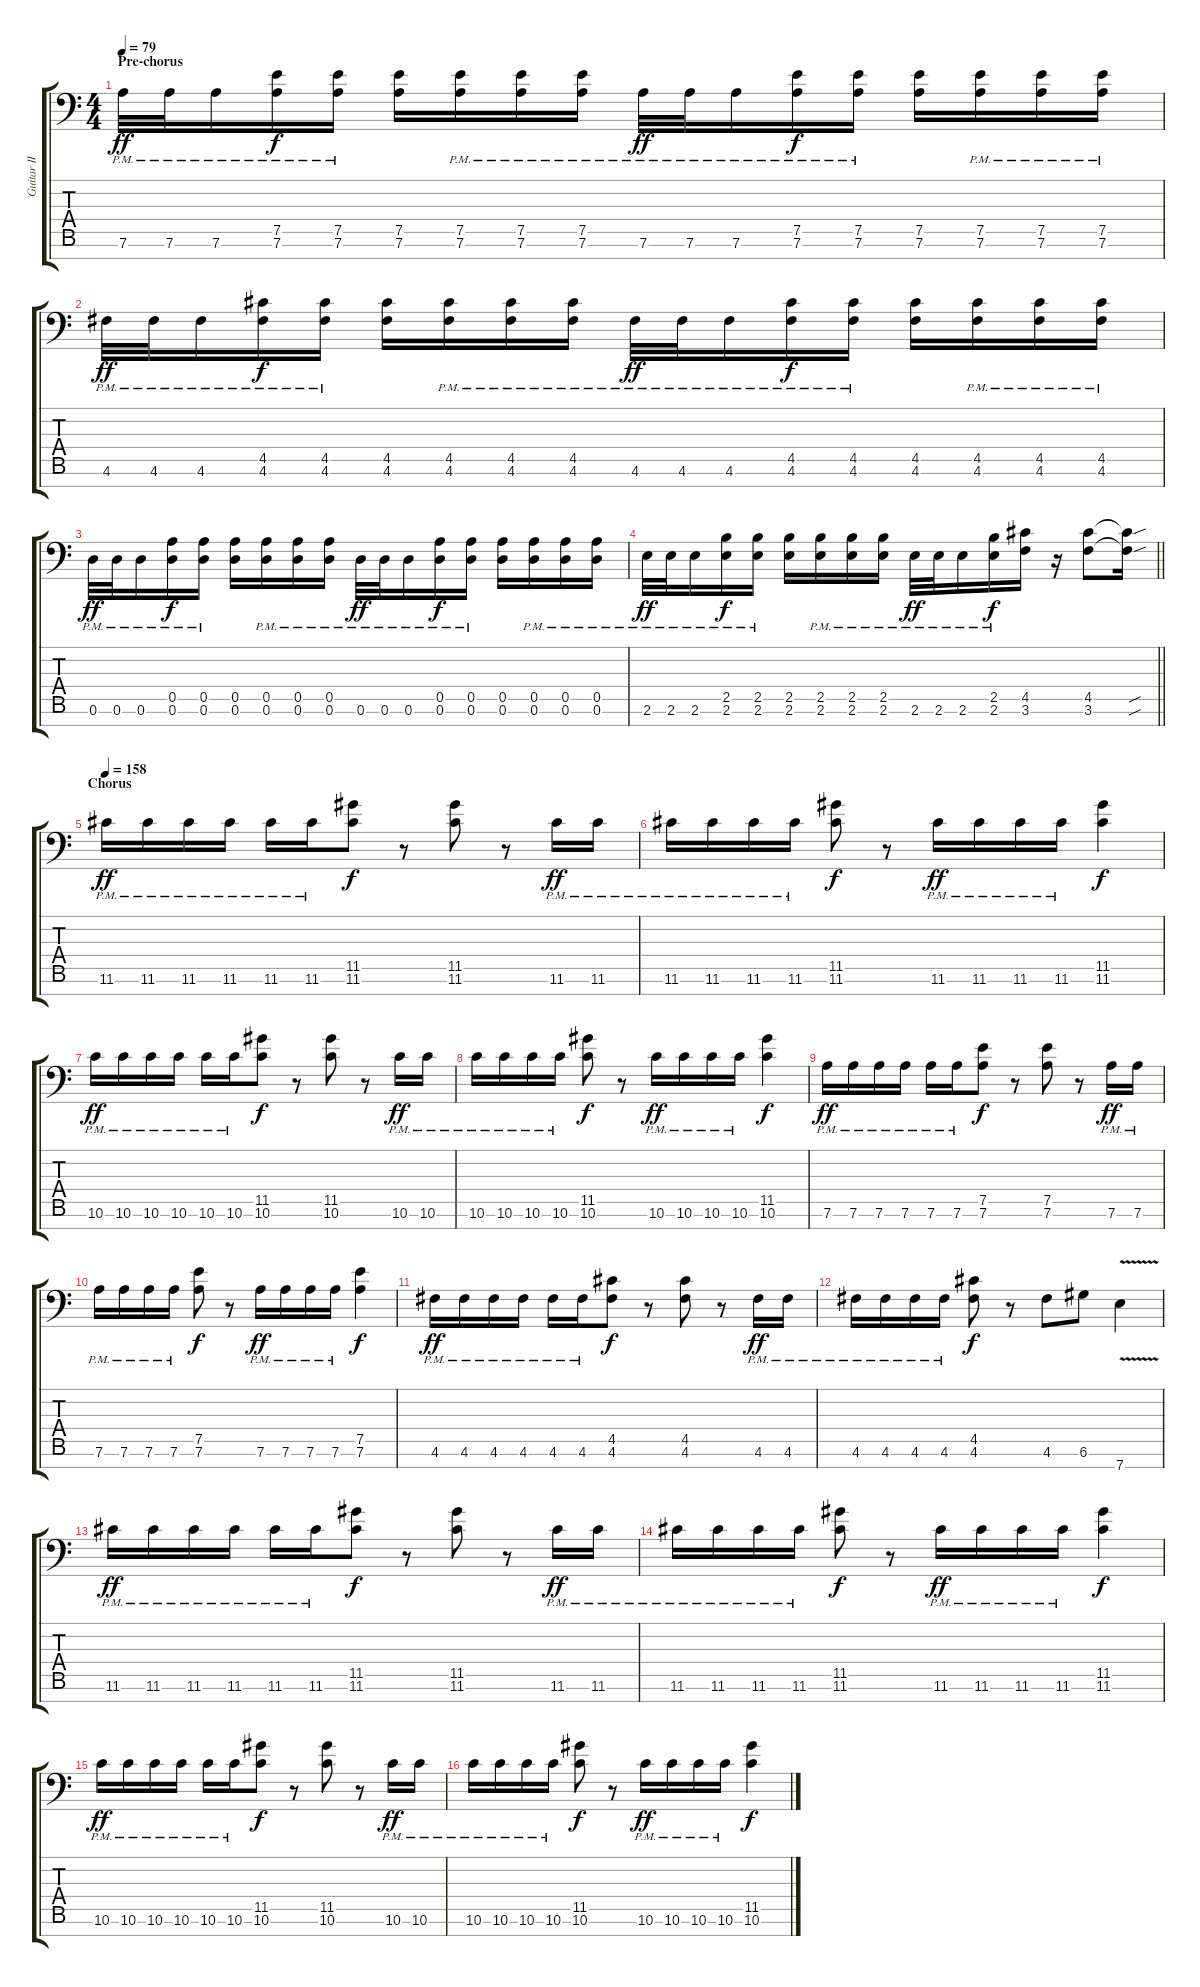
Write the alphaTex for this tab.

\track ("Guitar II" "Guitar II") {instrument distortionguitar}
\staff {score tabs}
\tuning (E4 B3 G3 D3 A2 D2 A1) {hide}
\ts (4 4)
\section ("" "Pre-chorus")
\tempo 79
\clef f4
\ks c
7.6{pm}.32{dy ff} 7.6{pm}.32 7.6{pm}.16 (7.5{pm} 7.6{pm}).16{dy f} (7.5{pm} 7.6{pm}).16 (7.5 7.6).16 (7.5{pm} 7.6{pm}).16 (7.5{pm} 7.6{pm}).16 (7.5{pm} 7.6{pm}).16 7.6{pm}.32{dy ff} 7.6{pm}.32 7.6{pm}.16 (7.5{pm} 7.6{pm}).16{dy f} (7.5{pm} 7.6{pm}).16 (7.5 7.6).16 (7.5{pm} 7.6{pm}).16 (7.5{pm} 7.6{pm}).16 (7.5{pm} 7.6{pm}).16 |
4.6{pm}.32{dy ff} 4.6{pm}.32 4.6{pm}.16 (4.5{pm} 4.6{pm}).16{dy f} (4.5{pm} 4.6{pm}).16 (4.5 4.6).16 (4.5{pm} 4.6{pm}).16 (4.5{pm} 4.6{pm}).16 (4.5{pm} 4.6{pm}).16 4.6{pm}.32{dy ff} 4.6{pm}.32 4.6{pm}.16 (4.5{pm} 4.6{pm}).16{dy f} (4.5{pm} 4.6{pm}).16 (4.5 4.6).16 (4.5{pm} 4.6{pm}).16 (4.5{pm} 4.6{pm}).16 (4.5{pm} 4.6{pm}).16 |
0.6{pm}.32{dy ff} 0.6{pm}.32 0.6{pm}.16 (0.5{pm} 0.6{pm}).16{dy f} (0.5{pm} 0.6{pm}).16 (0.5 0.6).16 (0.5{pm} 0.6{pm}).16 (0.5{pm} 0.6{pm}).16 (0.5{pm} 0.6{pm}).16 0.6{pm}.32{dy ff} 0.6{pm}.32 0.6{pm}.16 (0.5{pm} 0.6{pm}).16{dy f} (0.5{pm} 0.6{pm}).16 (0.5 0.6).16 (0.5{pm} 0.6{pm}).16 (0.5{pm} 0.6{pm}).16 (0.5{pm} 0.6{pm}).16 |
\barLineRight lightlight
2.6{pm}.32{dy ff} 2.6{pm}.32 2.6{pm}.16 (2.5{pm} 2.6{pm}).16{dy f} (2.5{pm} 2.6{pm}).16 (2.5 2.6).16 (2.5{pm} 2.6{pm}).16 (2.5{pm} 2.6{pm}).16 (2.5{pm} 2.6{pm}).16 2.6{pm}.32{dy ff} 2.6{pm}.32 2.6{pm}.16 (2.5{pm} 2.6{pm}).16{dy f} (4.5 3.6).16 r.16 (4.5 3.6).8 (4.5{sou t} 3.6{sou t}).16 |
\section ("" "Chorus")
\tempo 158
11.6{pm}.16{dy ff} 11.6{pm}.16 11.6{pm}.16 11.6{pm}.16 11.6{pm}.16 11.6{pm}.16 (11.5 11.6).8{dy f} r.8 (11.5 11.6).8 r.8 11.6{pm}.16{dy ff} 11.6{pm}.16 |
11.6{pm}.16 11.6{pm}.16 11.6{pm}.16 11.6{pm}.16 (11.5 11.6).8{dy f} r.8 11.6{pm}.16{dy ff} 11.6{pm}.16 11.6{pm}.16 11.6{pm}.16 (11.5 11.6).4{dy f} |
10.6{pm}.16{dy ff} 10.6{pm}.16 10.6{pm}.16 10.6{pm}.16 10.6{pm}.16 10.6{pm}.16 (11.5 10.6).8{dy f} r.8 (11.5 10.6).8 r.8 10.6{pm}.16{dy ff} 10.6{pm}.16 |
10.6{pm}.16 10.6{pm}.16 10.6{pm}.16 10.6{pm}.16 (11.5 10.6).8{dy f} r.8 10.6{pm}.16{dy ff} 10.6{pm}.16 10.6{pm}.16 10.6{pm}.16 (11.5 10.6).4{dy f} |
7.6{pm}.16{dy ff} 7.6{pm}.16 7.6{pm}.16 7.6{pm}.16 7.6{pm}.16 7.6{pm}.16 (7.5 7.6).8{dy f} r.8 (7.5 7.6).8 r.8 7.6{pm}.16{dy ff} 7.6{pm}.16 |
7.6{pm}.16 7.6{pm}.16 7.6{pm}.16 7.6{pm}.16 (7.5 7.6).8{dy f} r.8 7.6{pm}.16{dy ff} 7.6{pm}.16 7.6{pm}.16 7.6{pm}.16 (7.5 7.6).4{dy f} |
4.6{pm}.16{dy ff} 4.6{pm}.16 4.6{pm}.16 4.6{pm}.16 4.6{pm}.16 4.6{pm}.16 (4.5 4.6).8{dy f} r.8 (4.5 4.6).8 r.8 4.6{pm}.16{dy ff} 4.6{pm}.16 |
4.6{pm}.16 4.6{pm}.16 4.6{pm}.16 4.6{pm}.16 (4.5 4.6).8{dy f} r.8 4.6.8 6.6.8 7.7{v}.4 |
11.6{pm}.16{dy ff} 11.6{pm}.16 11.6{pm}.16 11.6{pm}.16 11.6{pm}.16 11.6{pm}.16 (11.5 11.6).8{dy f} r.8 (11.5 11.6).8 r.8 11.6{pm}.16{dy ff} 11.6{pm}.16 |
11.6{pm}.16 11.6{pm}.16 11.6{pm}.16 11.6{pm}.16 (11.5 11.6).8{dy f} r.8 11.6{pm}.16{dy ff} 11.6{pm}.16 11.6{pm}.16 11.6{pm}.16 (11.5 11.6).4{dy f} |
10.6{pm}.16{dy ff} 10.6{pm}.16 10.6{pm}.16 10.6{pm}.16 10.6{pm}.16 10.6{pm}.16 (11.5 10.6).8{dy f} r.8 (11.5 10.6).8 r.8 10.6{pm}.16{dy ff} 10.6{pm}.16 |
10.6{pm}.16 10.6{pm}.16 10.6{pm}.16 10.6{pm}.16 (11.5 10.6).8{dy f} r.8 10.6{pm}.16{dy ff} 10.6{pm}.16 10.6{pm}.16 10.6{pm}.16 (11.5 10.6).4{dy f}
